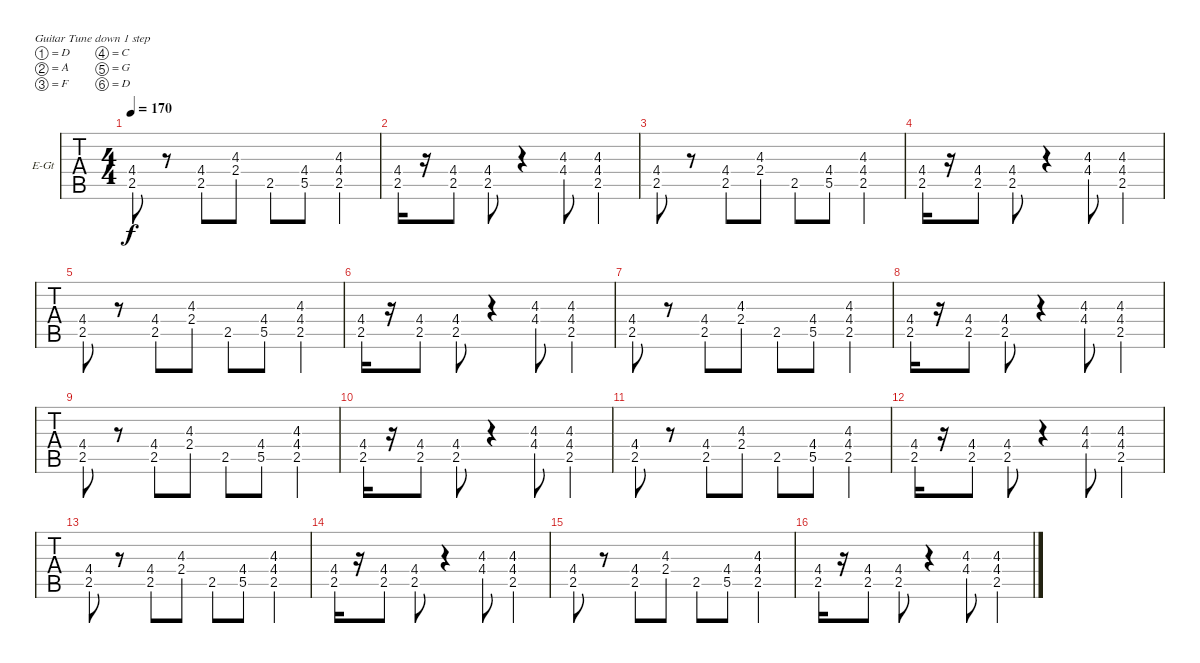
\bracketExtendMode groupsimilarinstruments
\firstSystemTrackNameOrientation horizontal
\otherSystemsTrackNameOrientation horizontal
\track ("Padge" "E-Gt") {instrument overdrivenguitar}
\staff {tabs}
\tuning (D4 A3 F3 C3 G2 D2)
\ts (4 4)
\tempo 170
\clef g2
\ks c
(4.4 2.5).8{dy f} r.8 (4.4 2.5).8 (4.3 2.4).8 2.5.8 (4.4 5.5).8 (4.3 4.4 2.5).4 |
(4.4 2.5).16 r.16 (4.4 2.5).8 (4.4 2.5).8 r.4 (4.3 4.4).8 (4.3 4.4 2.5).4 |
(4.4 2.5).8 r.8 (4.4 2.5).8 (4.3 2.4).8 2.5.8 (4.4 5.5).8 (4.3 4.4 2.5).4 |
(4.4 2.5).16 r.16 (4.4 2.5).8 (4.4 2.5).8 r.4 (4.3 4.4).8 (4.3 4.4 2.5).4 |
(4.4 2.5).8 r.8 (4.4 2.5).8 (4.3 2.4).8 2.5.8 (4.4 5.5).8 (4.3 4.4 2.5).4 |
(4.4 2.5).16 r.16 (4.4 2.5).8 (4.4 2.5).8 r.4 (4.3 4.4).8 (4.3 4.4 2.5).4 |
(4.4 2.5).8 r.8 (4.4 2.5).8 (4.3 2.4).8 2.5.8 (4.4 5.5).8 (4.3 4.4 2.5).4 |
(4.4 2.5).16 r.16 (4.4 2.5).8 (4.4 2.5).8 r.4 (4.3 4.4).8 (4.3 4.4 2.5).4 |
(4.4 2.5).8 r.8 (4.4 2.5).8 (4.3 2.4).8 2.5.8 (4.4 5.5).8 (4.3 4.4 2.5).4 |
(4.4 2.5).16 r.16 (4.4 2.5).8 (4.4 2.5).8 r.4 (4.3 4.4).8 (4.3 4.4 2.5).4 |
(4.4 2.5).8 r.8 (4.4 2.5).8 (4.3 2.4).8 2.5.8 (4.4 5.5).8 (4.3 4.4 2.5).4 |
(4.4 2.5).16 r.16 (4.4 2.5).8 (4.4 2.5).8 r.4 (4.3 4.4).8 (4.3 4.4 2.5).4 |
(4.4 2.5).8 r.8 (4.4 2.5).8 (4.3 2.4).8 2.5.8 (4.4 5.5).8 (4.3 4.4 2.5).4 |
(4.4 2.5).16 r.16 (4.4 2.5).8 (4.4 2.5).8 r.4 (4.3 4.4).8 (4.3 4.4 2.5).4 |
(4.4 2.5).8 r.8 (4.4 2.5).8 (4.3 2.4).8 2.5.8 (4.4 5.5).8 (4.3 4.4 2.5).4 |
(4.4 2.5).16 r.16 (4.4 2.5).8 (4.4 2.5).8 r.4 (4.3 4.4).8 (4.3 4.4 2.5).4
